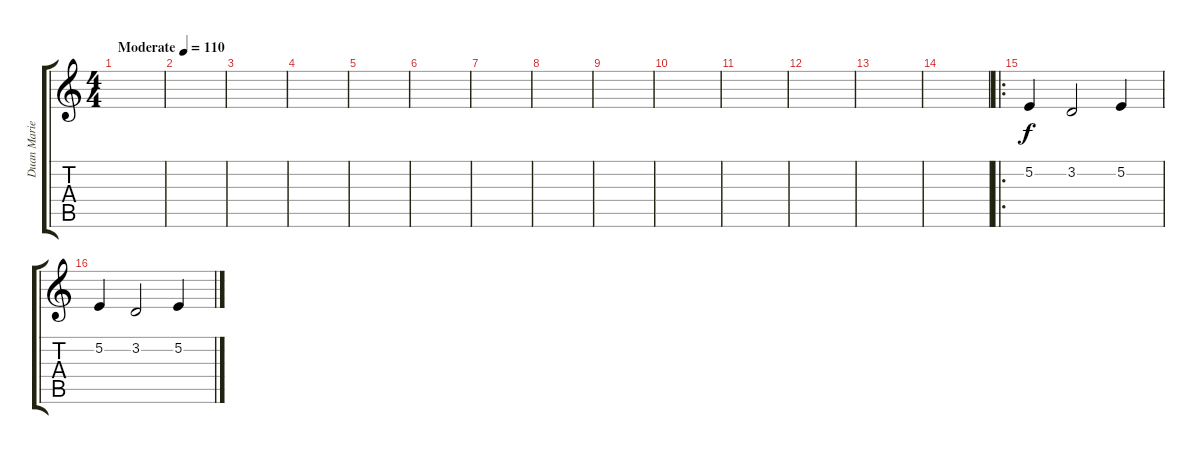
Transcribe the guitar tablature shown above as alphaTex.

\track ("Duan Marie" "Duan Marie") {instrument stringensemble1}
\staff {score tabs}
\tuning (E4 B3 G3 D3 A2 E2) {hide}
\ts (4 4)
\tempo (110 "Moderate")
\clef g2
\ks c
|
|
|
|
|
|
|
|
|
|
|
|
|
|
\ro
5.2.4 3.2.2 5.2.4 |
5.2.4 3.2.2 5.2.4
